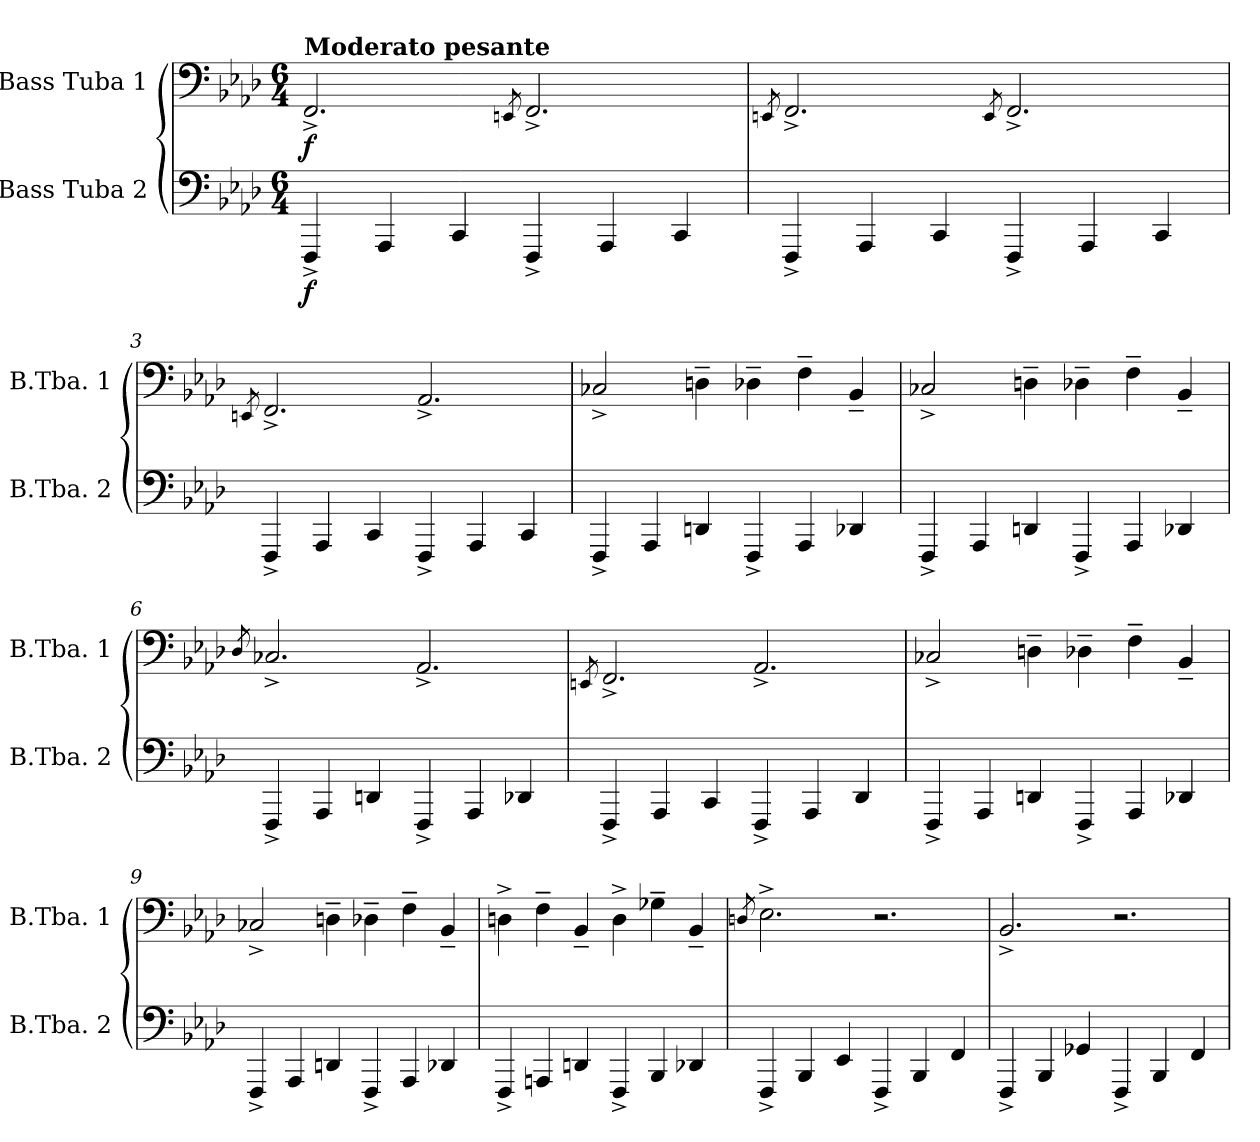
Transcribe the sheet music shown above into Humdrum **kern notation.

**kern	**dynam	**kern	**dynam
*part2	*part2	*part1	*part1
*staff2	*staff2	*staff1	*staff1
*I"Bass Tuba 2	*	*I"Bass Tuba 1	*
*I'B.Tba. 2	*	*I'B.Tba. 1	*
*clefF4	*	*clefF4	*
*k[b-e-a-d-]	*	*k[b-e-a-d-]	*
*A-:	*	*A-:	*
*M6/4	*	*M6/4	*
*MM108	*	*MM108	*
=1	=1	=1	=1
!	!	!LO:TX:a:B:t=Moderato pesante	!
!	!LO:DY:b	!	!LO:DY:b
4FFF^/	f	2.FF^/	f
4AAA-/	.	.	.
4CC/	.	.	.
.	.	8qEEn/	.
4FFF^/	.	2.FF^/	.
4AAA-/	.	.	.
4CC/	.	.	.
=2	=2	=2	=2
.	.	8qEEn/	.
4FFF^/	.	2.FF^/	.
4AAA-/	.	.	.
4CC/	.	.	.
.	.	8qEE/	.
4FFF^/	.	2.FF^/	.
4AAA-/	.	.	.
4CC/	.	.	.
=3	=3	=3	=3
.	.	8qEEn/	.
4FFF^/	.	2.FF^/	.
4AAA-/	.	.	.
4CC/	.	.	.
4FFF^/	.	2.AA-^/	.
4AAA-/	.	.	.
4CC/	.	.	.
=4	=4	=4	=4
4FFF^/	.	2C-X^/	.
4AAA-/	.	.	.
4DDn/	.	4Dn~\	.
4FFF^/	.	4D-X~\	.
4AAA-/	.	4F~\	.
4DD-X/	.	4BB-~/	.
!!LO:LB:g=z
=5	=5	=5	=5
4FFF^/	.	2C-X^/	.
4AAA-/	.	.	.
4DDn/	.	4Dn~\	.
4FFF^/	.	4D-X~\	.
4AAA-/	.	4F~\	.
4DD-X/	.	4BB-~/	.
!!LO:LB:g=z
=6	=6	=6	=6
.	.	8qD-/	.
4FFF^/	.	2.C-X^/	.
4AAA-/	.	.	.
4DDn/	.	.	.
4FFF^/	.	2.AA-^/	.
4AAA-/	.	.	.
4DD-X/	.	.	.
=7	=7	=7	=7
.	.	8qEEn/	.
4FFF^/	.	2.FF^/	.
4AAA-/	.	.	.
4CC/	.	.	.
4FFF^/	.	2.AA-^/	.
4AAA-/	.	.	.
4DD-/	.	.	.
=8	=8	=8	=8
4FFF^/	.	2C-X^/	.
4AAA-/	.	.	.
4DDn/	.	4Dn~\	.
4FFF^/	.	4D-X~\	.
4AAA-/	.	4F~\	.
4DD-X/	.	4BB-~/	.
=9	=9	=9	=9
4FFF^/	.	2C-X^/	.
4AAA-/	.	.	.
4DDn/	.	4Dn~\	.
4FFF^/	.	4D-X~\	.
4AAA-/	.	4F~\	.
4DD-X/	.	4BB-~/	.
!!LO:LB:g=z
=10	=10	=10	=10
4FFF^/	.	4Dn^\	.
4AAAn/	.	4F~\	.
4DDn/	.	4BB-~/	.
4FFF^/	.	4D^\	.
4BBB-/	.	4G-X~\	.
4DD-X/	.	4BB-~/	.
!!LO:LB:g=z
=11	=11	=11	=11
.	.	8qDn/	.
4FFF^/	.	2.E-^\	.
4BBB-/	.	.	.
4EE-/	.	.	.
4FFF^/	.	2.r	.
4BBB-/	.	.	.
4FF/	.	.	.
=12	=12	=12	=12
4FFF^/	.	2.BB-^/	.
4BBB-/	.	.	.
4GG-X/	.	.	.
4FFF^/	.	2.r	.
4BBB-/	.	.	.
4FF/	.	.	.
=	=	=	=
*-	*-	*-	*-
